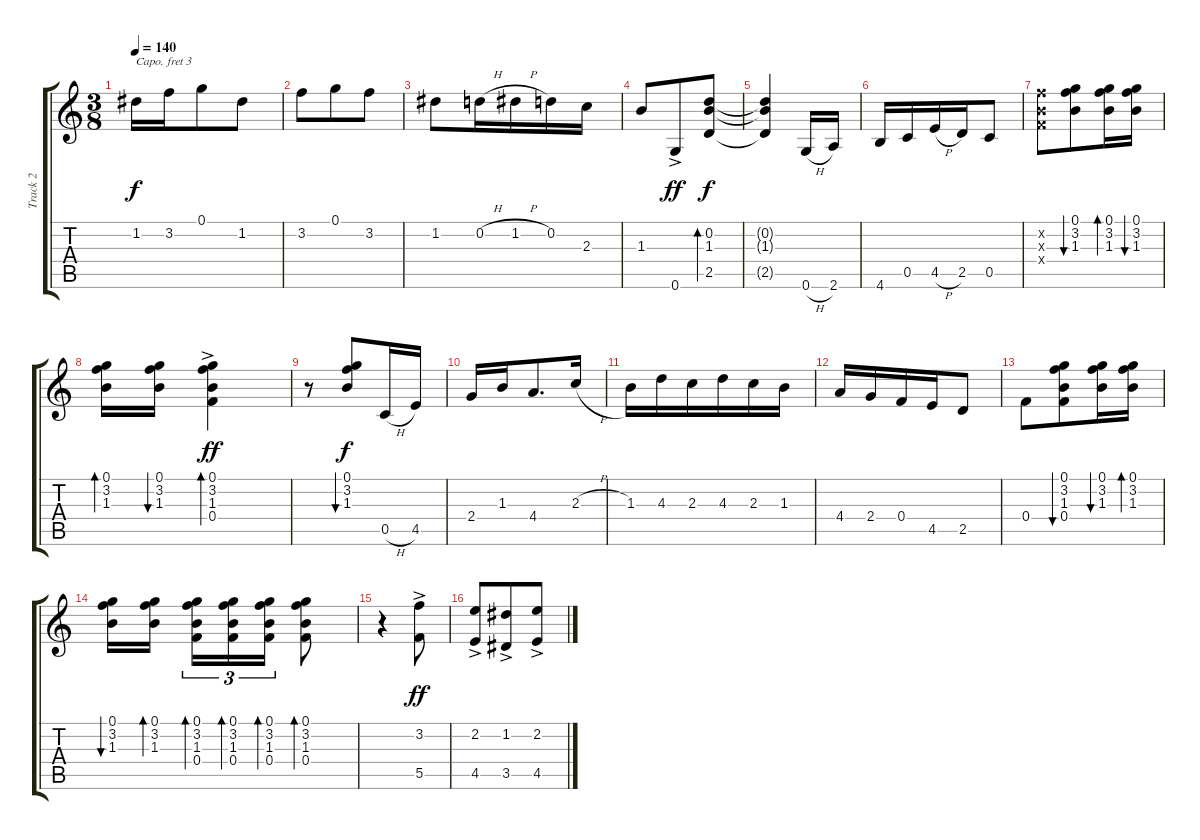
\track ("Track 2" "Track 2") {instrument acousticguitarnylon}
\staff {score tabs}
\capo 3
\tuning (E4 B3 G3 D3 A2 E2) {hide}
\ts (3 8)
\tempo 140
\clef g2
\ks c
1.2.16{dy f} 3.2.16 0.1.8 1.2.8 |
3.2.8 0.1.8 3.2.8 |
1.2.8 0.2{h}.16 1.2{h}.16 0.2.16 2.3.16 |
1.3.8 0.6{ac}.8{dy ff} (0.2 1.3 2.5).8{bd 480 dy f} |
(0.2{t} 1.3{t} 2.5{t}).4 0.6{h}.16 2.6.16 |
4.6.16 0.5.16 4.5{h}.16 2.5.16 0.5.8 |
(3.2{x} 1.3{x} 0.4{x}).8 (0.1 3.2 1.3).8{bu 30} (0.1 3.2 1.3).16{bd 30} (0.1 3.2 1.3).16{bu 30} |
(0.1 3.2 1.3).16{bd 30} (0.1 3.2 1.3).16{bu 30} (0.1{ac} 3.2{ac} 1.3{ac} 0.4{ac}).4{bd 30 dy ff} |
r.8 (0.1 3.2 1.3).8{bu 30 dy f} 0.5{h}.16 4.5.16 |
2.4.16 1.3.16 4.4.8{d} 2.3{h}.16 |
1.3.16 4.3.16 2.3.16 4.3.16 2.3.16 1.3.16 |
4.4.16 2.4.16 0.4.16 4.5.16 2.5.8 |
0.4.8 (0.1 3.2 1.3 0.4).8{bu 30} (0.1 3.2 1.3).16{bu 30} (0.1 3.2 1.3).16{bd 30} |
(0.1 3.2 1.3).16{bu 30} (0.1 3.2 1.3).16{bd 30} (0.1 3.2 1.3 0.4).16{tu (3 2) bd 30} (0.1 3.2 1.3 0.4).16{tu (3 2) bd 30} (0.1 3.2 1.3 0.4).16{tu (3 2) bd 30} (0.1 3.2 1.3 0.4).8{bd 30} |
r.4 (3.2 5.5{ac}).8{dy ff} |
(2.2 4.5{ac}).8 (1.2 3.5{ac}).8 (2.2 4.5{ac}).8
